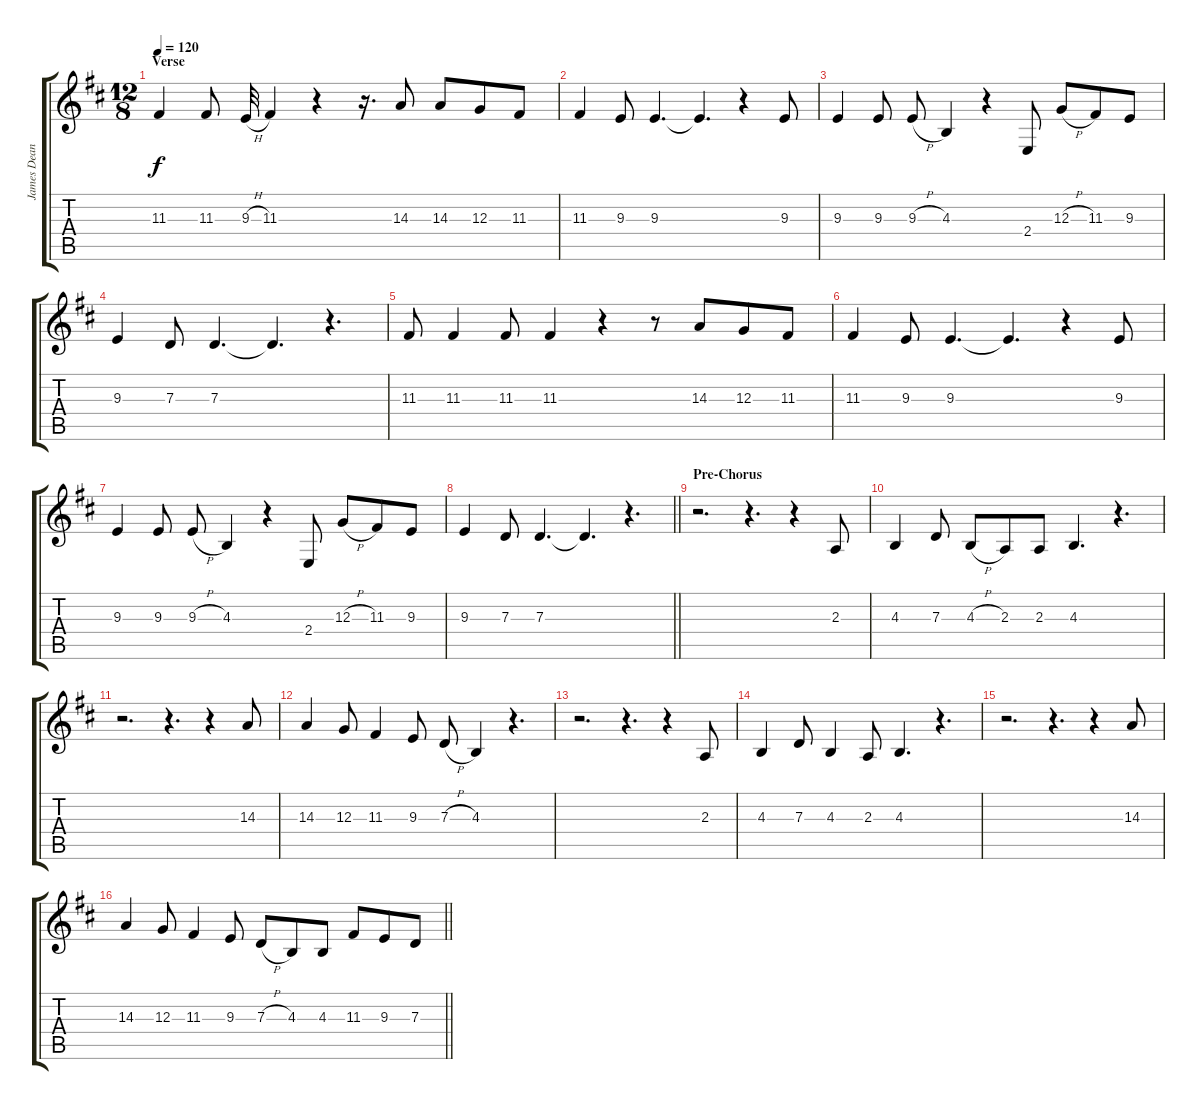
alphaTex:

\track ("James Dean Bradfield (Vocals)" "James Dean") {instrument viola}
\staff {score tabs}
\tuning (E4 B3 G3 D3 A2 E2) {hide}
\ts (12 8)
\section ("" "Verse")
\tempo 120
\clef g2
\ks d
11.3.4{dy f} 11.3.8 9.3{h}.32 11.3.4 r.4 r.16{d} 14.3.8 14.3.8 12.3.8 11.3.8 |
11.3.4 9.3.8 9.3.4{d} 9.3{t}.4{d} r.4 9.3.8 |
9.3.4 9.3.8 9.3{h}.8 4.3.4 r.4 2.4.8 12.3{h}.8 11.3.8 9.3.8 |
9.3.4 7.3.8 7.3.4{d} 7.3{t}.4{d} r.4{d} |
11.3.8 11.3.4 11.3.8 11.3.4 r.4 r.8 14.3.8 12.3.8 11.3.8 |
11.3.4 9.3.8 9.3.4{d} 9.3{t}.4{d} r.4 9.3.8 |
9.3.4 9.3.8 9.3{h}.8 4.3.4 r.4 2.4.8 12.3{h}.8 11.3.8 9.3.8 |
\barLineRight lightlight
9.3.4 7.3.8 7.3.4{d} 7.3{t}.4{d} r.4{d} |
\section ("" "Pre-Chorus")
r.2{d} r.4{d} r.4 2.3.8 |
4.3.4 7.3.8 4.3{h}.8 2.3.8 2.3.8 4.3.4{d} r.4{d} |
r.2{d} r.4{d} r.4 14.3.8 |
14.3.4 12.3.8 11.3.4 9.3.8 7.3{h}.8 4.3.4 r.4{d} |
r.2{d} r.4{d} r.4 2.3.8 |
4.3.4 7.3.8 4.3.4 2.3.8 4.3.4{d} r.4{d} |
r.2{d} r.4{d} r.4 14.3.8 |
\barLineRight lightlight
14.3.4 12.3.8 11.3.4 9.3.8 7.3{h}.8 4.3.8 4.3.8 11.3.8 9.3.8 7.3.8
